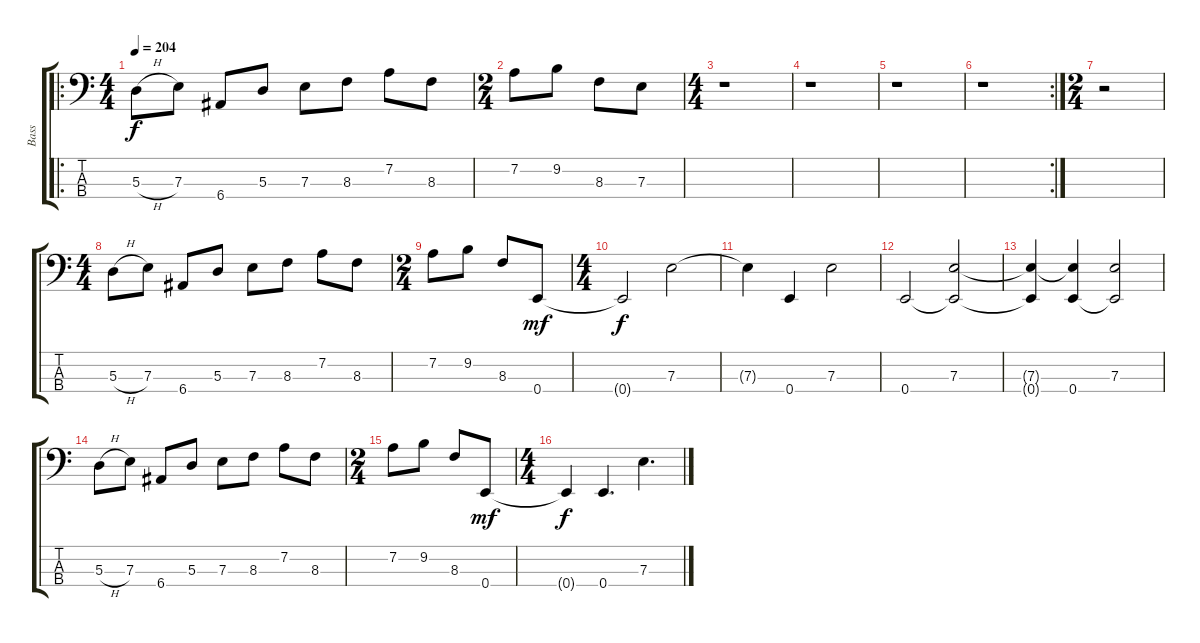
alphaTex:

\track ("Bass" "Bass") {instrument electricbassfinger}
\staff {score tabs}
\tuning (G2 D2 A1 E1) {hide}
\ro
\ts (4 4)
\tempo 204
\clef f4
\ks c
5.3{h}.8{dy f instrument electricbassfinger} 7.3.8 6.4.8 5.3.8 7.3.8 8.3.8 7.2.8 8.3.8 |
\ts (2 4)
7.2.8 9.2.8 8.3.8 7.3.8 |
\ts (4 4)
r.1 |
r.1 |
r.1 |
\rc 2
r.1 |
\ts (2 4)
r.2 |
\ts (4 4)
5.3{h}.8 7.3.8 6.4.8 5.3.8 7.3.8 8.3.8 7.2.8 8.3.8 |
\ts (2 4)
7.2.8 9.2.8 8.3.8 0.4.8{dy mf} |
\ts (4 4)
0.4{t}.2{dy f} 7.3.2 |
7.3{t}.4 0.4.4 7.3.2 |
0.4.2 (7.3 0.4{t}).2 |
(7.3{t} 0.4{t}).4 (7.3{t} 0.4).4 (7.3 0.4{t}).2 |
5.3{h}.8 7.3.8 6.4.8 5.3.8 7.3.8 8.3.8 7.2.8 8.3.8 |
\ts (2 4)
7.2.8 9.2.8 8.3.8 0.4.8{dy mf} |
\ts (4 4)
0.4{t}.4{dy f} 0.4.4{d} 7.3.4{d}
